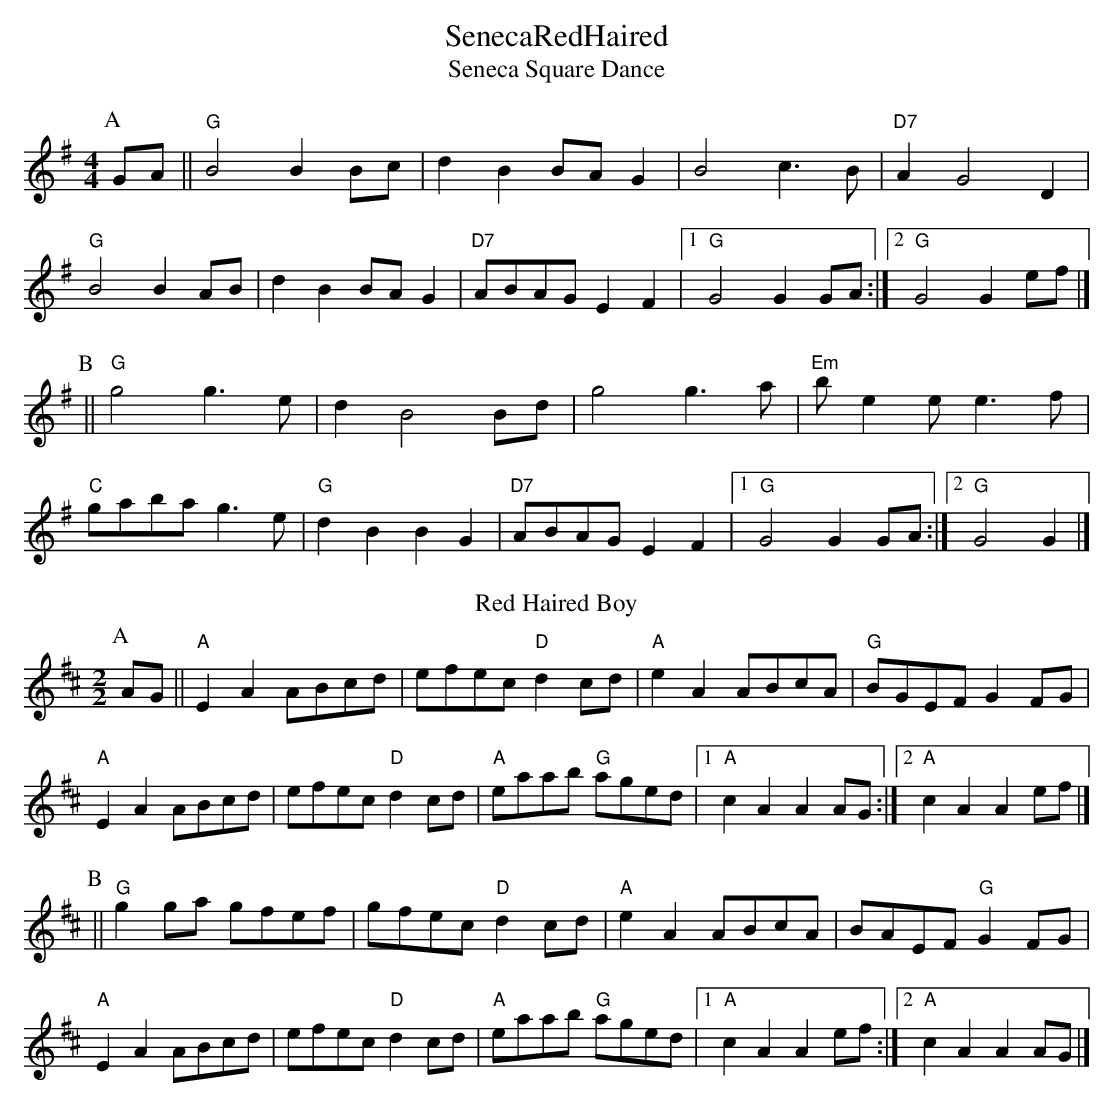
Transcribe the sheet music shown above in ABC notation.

X:1
T:SenecaRedHaired
T:
T:Seneca Square Dance
M:4/4
L:1/8
K:Gmaj
P:A
GA || "G" B4 B2 Bc |d2 B2 BA G2 |B4 c3 B |"D7"A2 G4 D2 |
"G" B4 B2 AB |d2B2BAG2 |"D7"ABAGE2F2 |1 "G" G4 G2 GA:|2 "G" G4 G2 ef |]
P:B
|| "G" g4g3e |d2B4Bd |g4 g3a |"Em"be2ee3f |
"C" gabag3e | "G" d2B2 B2G2 |"D7"ABAGE2F2 |1 "G" G4 G2 GA:|2 "G" G4G2 |]
T:Red Haired Boy
M:2/2
L:1/8
K:Amix
P:A
AG\
|| "A" E2 A2 ABcd |efec "D" d2cd |"A" e2 A2 ABcA |"G" BGEF G2 FG |
"A" E2 A2 ABcd |efec "D" d2 cd |"A" eaab "G" aged |1 "A" c2 A2 A2 AG:|2 "A" c2 A2 A2 ef |]
P:B
|| "G" g2 ga gfef |gfec "D" d2 cd |"A" e2 A2 ABcA |BAEF "G" G2FG |
"A" E2 A2 ABcd |efec "D" d2 cd |"A" eaab "G" aged |1 "A" c2 A2 A2 ef:|2 "A" c2 A2 A2 AG |]
